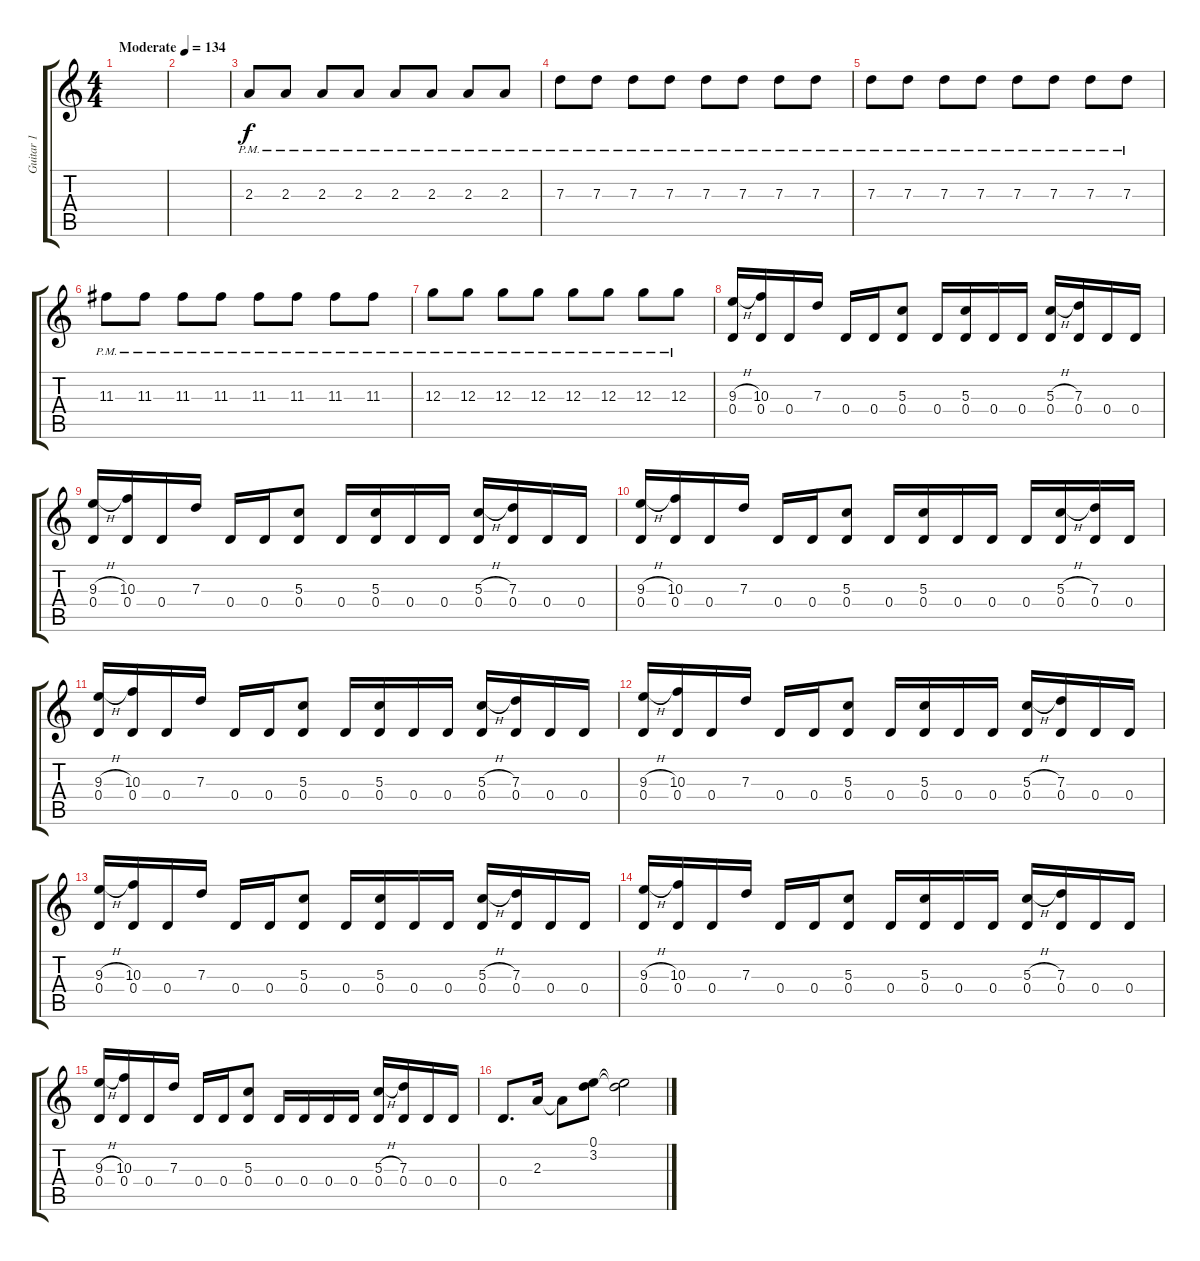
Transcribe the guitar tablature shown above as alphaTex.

\track ("Guitar 1" "Guitar 1") {instrument overdrivenguitar}
\staff {score tabs}
\tuning (E4 B3 G3 D3 A2 E2) {hide}
\ts (4 4)
\tempo (134 "Moderate")
\clef g2
\ks c
|
|
2.3{pm}.8 2.3{pm}.8 2.3{pm}.8 2.3{pm}.8 2.3{pm}.8 2.3{pm}.8 2.3{pm}.8 2.3{pm}.8 |
7.3{pm}.8 7.3{pm}.8 7.3{pm}.8 7.3{pm}.8 7.3{pm}.8 7.3{pm}.8 7.3{pm}.8 7.3{pm}.8 |
7.3{pm}.8 7.3{pm}.8 7.3{pm}.8 7.3{pm}.8 7.3{pm}.8 7.3{pm}.8 7.3{pm}.8 7.3{pm}.8 |
11.3{pm}.8 11.3{pm}.8 11.3{pm}.8 11.3{pm}.8 11.3{pm}.8 11.3{pm}.8 11.3{pm}.8 11.3{pm}.8 |
12.3{pm}.8 12.3{pm}.8 12.3{pm}.8 12.3{pm}.8 12.3{pm}.8 12.3{pm}.8 12.3{pm}.8 12.3{pm}.8 |
(9.3{h} 0.4).16 (10.3 0.4).16 0.4.16 7.3.16 0.4.16 0.4.16 (5.3 0.4).8 0.4.16 (5.3 0.4).16 0.4.16 0.4.16 (5.3{h} 0.4).16 (7.3 0.4).16 0.4.16 0.4.16 |
(9.3{h} 0.4).16 (10.3 0.4).16 0.4.16 7.3.16 0.4.16 0.4.16 (5.3 0.4).8 0.4.16 (5.3 0.4).16 0.4.16 0.4.16 (5.3{h} 0.4).16 (7.3 0.4).16 0.4.16 0.4.16 |
(9.3{h} 0.4).16 (10.3 0.4).16 0.4.16 7.3.16 0.4.16 0.4.16 (5.3 0.4).8 0.4.16 (5.3 0.4).16 0.4.16 0.4.16 0.4.16 (5.3{h} 0.4).16 (7.3 0.4).16 0.4.16 |
(9.3{h} 0.4).16 (10.3 0.4).16 0.4.16 7.3.16 0.4.16 0.4.16 (5.3 0.4).8 0.4.16 (5.3 0.4).16 0.4.16 0.4.16 (5.3{h} 0.4).16 (7.3 0.4).16 0.4.16 0.4.16 |
(9.3{h} 0.4).16 (10.3 0.4).16 0.4.16 7.3.16 0.4.16 0.4.16 (5.3 0.4).8 0.4.16 (5.3 0.4).16 0.4.16 0.4.16 (5.3{h} 0.4).16 (7.3 0.4).16 0.4.16 0.4.16 |
(9.3{h} 0.4).16 (10.3 0.4).16 0.4.16 7.3.16 0.4.16 0.4.16 (5.3 0.4).8 0.4.16 (5.3 0.4).16 0.4.16 0.4.16 (5.3{h} 0.4).16 (7.3 0.4).16 0.4.16 0.4.16 |
(9.3{h} 0.4).16 (10.3 0.4).16 0.4.16 7.3.16 0.4.16 0.4.16 (5.3 0.4).8 0.4.16 (5.3 0.4).16 0.4.16 0.4.16 (5.3{h} 0.4).16 (7.3 0.4).16 0.4.16 0.4.16 |
(9.3{h} 0.4).16 (10.3 0.4).16 0.4.16 7.3.16 0.4.16 0.4.16 (5.3 0.4).8 0.4.16 0.4.16 0.4.16 0.4.16 (5.3{h} 0.4).16 (7.3 0.4).16 0.4.16 0.4.16 |
0.4.8{d} 2.3.16 2.3{t}.8 (0.1 3.2).8 (0.1{t} 3.2{t}).2
